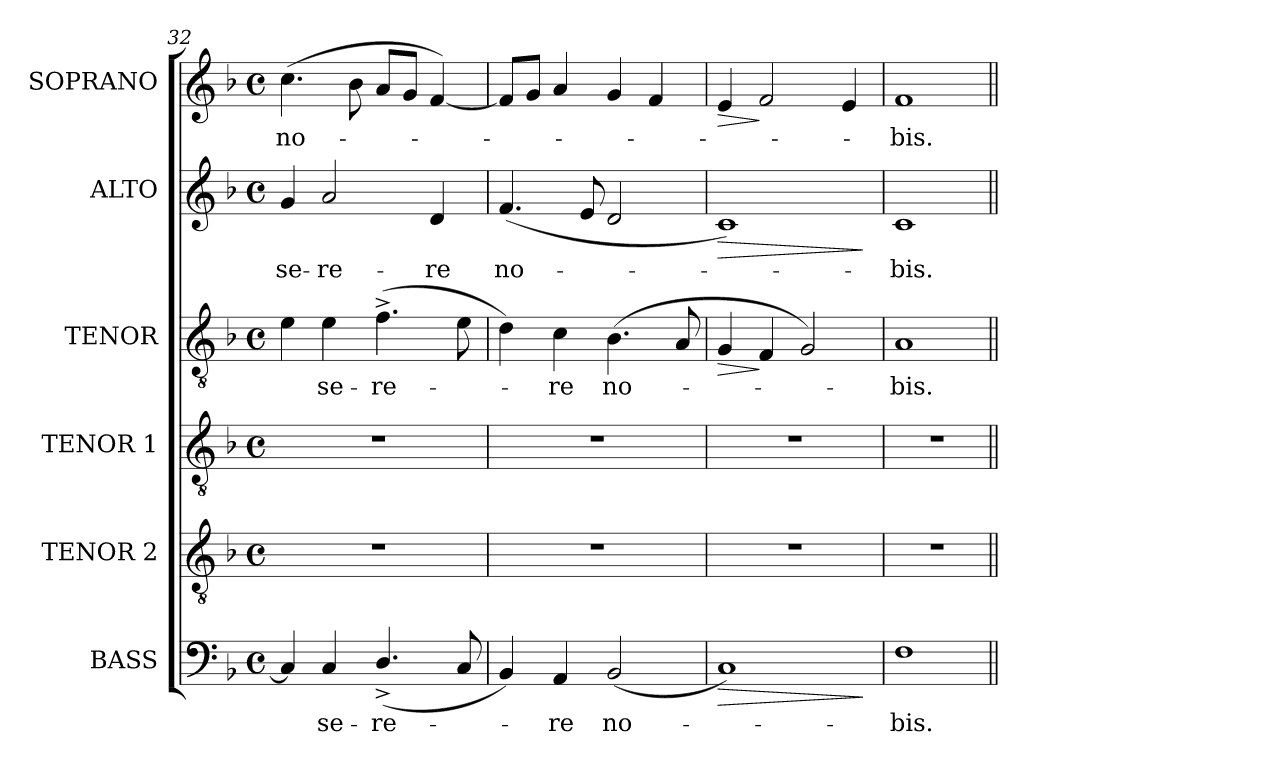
**kern	**text	**dynam	**kern	**kern	**kern	**text	**dynam	**kern	**text	**dynam	**kern	**text	**dynam
*part6	*part6	*part6	*part5	*part4	*part3	*part3	*part3	*part2	*part2	*part2	*part1	*part1	*part1
*staff6	*staff6	*staff6	*staff5	*staff4	*staff3	*staff3	*staff3	*staff2	*staff2	*staff2	*staff1	*staff1	*staff1
*I"BASS	*	*	*I"TENOR 2	*I"TENOR 1	*I"TENOR	*	*	*I"ALTO	*	*	*I"SOPRANO	*	*
*I'B.	*	*	*I'T2.	*I'T1.	*I'T.	*	*	*I'A.	*	*	*I'S.	*	*
*clefF4	*	*	*clefGv2	*clefGv2	*clefGv2	*	*	*clefG2	*	*	*clefG2	*	*
*	*	*	*ITrd7c12	*ITrd7c12	*ITrd7c12	*	*	*	*	*	*	*	*
*k[b-]	*	*	*k[b-]	*k[b-]	*k[b-]	*	*	*k[b-]	*	*	*k[b-]	*	*
*F:	*	*	*F:	*F:	*F:	*	*	*F:	*	*	*F:	*	*
*M4/4	*	*	*M4/4	*M4/4	*M4/4	*	*	*M4/4	*	*	*M4/4	*	*
*met(c)	*	*	*met(c)	*met(c)	*met(c)	*	*	*met(c)	*	*	*met(c)	*	*
=32	=32	=32	=32	=32	=32	=32	=32	=32	=32	=32	=32	=32	=32
!	!	!	!	!	!	!	!	!	!LO:LY:b:color=#000000	!	!	!	!
!	!	!	!	!	!	!	!	!	!	!	!	!LO:LY:b:color=#000000	!
4Ci/]	.	.	1r	1r	4Ei\	.	.	4gi/	-se-	.	(4.cci\	no-	.
!	!LO:LY:b:color=#000000	!	!	!	!	!	!	!	!	!	!	!	!
!	!	!	!	!	!	!LO:LY:b:color=#000000	!	!	!	!	!	!	!
!	!	!	!	!	!	!	!	!	!LO:LY:b:color=#000000	!	!	!	!
4Ci/	-se-	.	.	.	4Ei\	-se-	.	2ai/	-re-	.	.	.	.
.	.	.	.	.	.	.	.	.	.	.	8b-i\	.	.
!	!LO:LY:b:color=#000000	!	!	!	!	!	!	!	!	!	!	!	!
!	!	!	!	!	!	!LO:LY:b:color=#000000	!	!	!	!	!	!	!
(4.D^i/	-re-	.	.	.	(4.F^i\	-re-	.	.	.	.	8ai/L	.	.
.	.	.	.	.	.	.	.	.	.	.	8gi/J	.	.
!	!	!	!	!	!	!	!	!	!LO:LY:b:color=#000000	!	!	!	!
.	.	.	.	.	.	.	.	4di/	-re	.	[4fi/)	.	.
8Ci/	.	.	.	.	8Ei\	.	.	.	.	.	.	.	.
=33	=33	=33	=33	=33	=33	=33	=33	=33	=33	=33	=33	=33	=33
!	!	!	!	!	!	!	!	!	!LO:LY:b:color=#000000	!	!	!	!
4BB-i/)	.	.	1r	1r	4Di\)	.	.	(4.fi/	no-	.	8fi/L]	.	.
.	.	.	.	.	.	.	.	.	.	.	8gi/J	.	.
!	!LO:LY:b:color=#000000	!	!	!	!	!	!	!	!	!	!	!	!
!	!	!	!	!	!	!LO:LY:b:color=#000000	!	!	!	!	!	!	!
4AAi/	-re	.	.	.	4Ci\	-re	.	.	.	.	4ai/	.	.
.	.	.	.	.	.	.	.	8ei/	.	.	.	.	.
!	!LO:LY:b:color=#000000	!	!	!	!	!	!	!	!	!	!	!	!
!	!	!	!	!	!	!LO:LY:b:color=#000000	!	!	!	!	!	!	!
(2BB-i/	no-	.	.	.	(4.BB-i\	no-	.	2di/	.	.	4gi/	.	.
.	.	.	.	.	.	.	.	.	.	.	4fi/	.	.
.	.	.	.	.	8AAi/	.	.	.	.	.	.	.	.
=34	=34	=34	=34	=34	=34	=34	=34	=34	=34	=34	=34	=34	=34
!	!	!LO:HP:b	!	!	!	!	!LO:HP:b	!	!	!LO:HP:b	!	!	!LO:HP:b
1Ci)	.	>	1r	1r	4GGi/	.	>	1ci)	.	>	4ei/	.	>
.	.	.	.	.	4FFi/	.	]	.	.	.	2fi/	.	]
.	.	.	.	.	2GGi/)	.	.	.	.	.	.	.	.
.	.	.	.	.	.	.	.	.	.	.	4ei/	.	.
.	.	]	.	.	.	.	.	.	.	]	.	.	.
=35	=35	=35	=35	=35	=35	=35	=35	=35	=35	=35	=35	=35	=35
!	!LO:LY:b:color=#000000	!	!	!	!	!	!	!	!	!	!	!	!
!	!	!	!	!	!	!LO:LY:b:color=#000000	!	!	!	!	!	!	!
!	!	!	!	!	!	!	!	!	!LO:LY:b:color=#000000	!	!	!	!
!	!	!	!	!	!	!	!	!	!	!	!	!LO:LY:b:color=#000000	!
1Fi	-bis.	.	1r	1r	1AAi	-bis.	.	1ci	-bis.	.	1fi	-bis.	.
=||	=||	=||	=||	=||	=||	=||	=||	=||	=||	=||	=||	=||	=||
*-	*-	*-	*-	*-	*-	*-	*-	*-	*-	*-	*-	*-	*-
